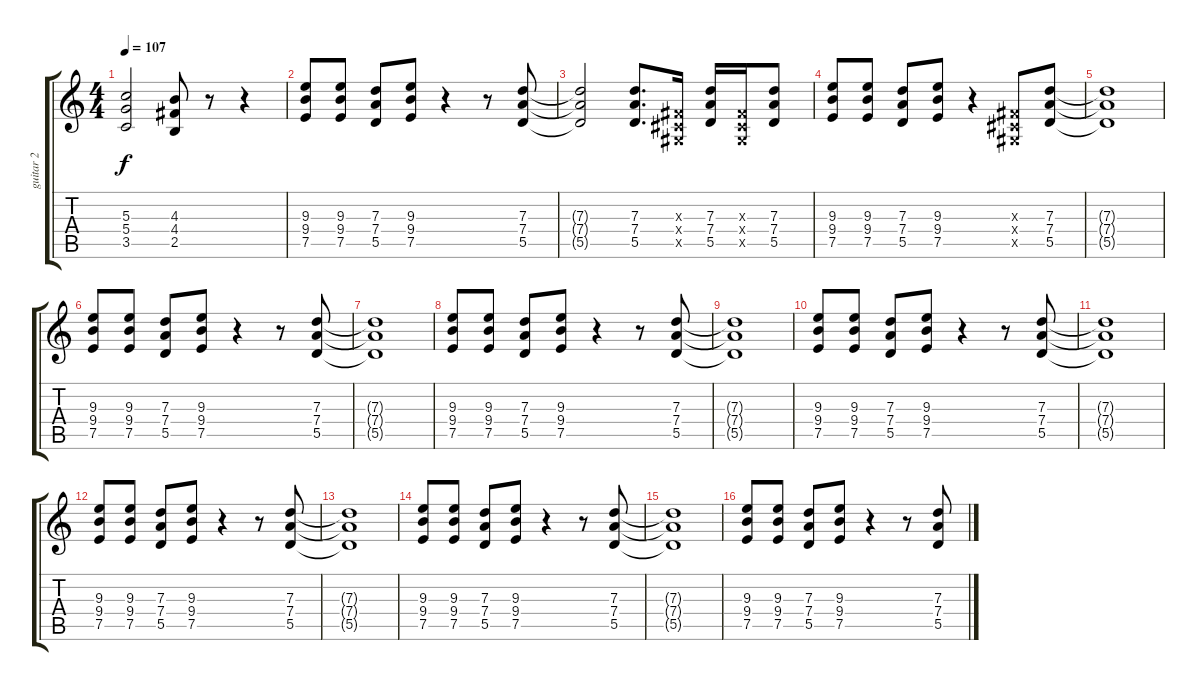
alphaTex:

\track ("guitar 2" "guitar 2") {instrument overdrivenguitar}
\staff {score tabs}
\tuning (E4 B3 G3 D3 A2 E2) {hide}
\ts (4 4)
\tempo 107
\clef g2
\ks c
(5.3{t} 5.4{t} 3.5{t}).2{dy f} (4.3 4.4 2.5).8 r.8 r.4 |
(9.3 9.4 7.5).8 (9.3 9.4 7.5).8 (7.3 7.4 5.5).8 (9.3 9.4 7.5).8 r.4 r.8 (7.3 7.4 5.5).8 |
(7.3{t} 7.4{t} 5.5{t}).2 (7.3 7.4 5.5).8{d} (-1.3{x} -1.4{x} -1.5{x}).16 (7.3 7.4 5.5).16 (-1.3{x} -1.4{x} -1.5{x}).16 (7.3 7.4 5.5).8 |
(9.3 9.4 7.5).8 (9.3 9.4 7.5).8 (7.3 7.4 5.5).8 (9.3 9.4 7.5).8 r.4 (-1.3{x} -1.4{x} -1.5{x}).8 (7.3 7.4 5.5).8 |
(7.3{t} 7.4{t} 5.5{t}).1 |
(9.3 9.4 7.5).8 (9.3 9.4 7.5).8 (7.3 7.4 5.5).8 (9.3 9.4 7.5).8 r.4 r.8 (7.3 7.4 5.5).8 |
(7.3{t} 7.4{t} 5.5{t}).1 |
(9.3 9.4 7.5).8 (9.3 9.4 7.5).8 (7.3 7.4 5.5).8 (9.3 9.4 7.5).8 r.4 r.8 (7.3 7.4 5.5).8 |
(7.3{t} 7.4{t} 5.5{t}).1 |
(9.3 9.4 7.5).8 (9.3 9.4 7.5).8 (7.3 7.4 5.5).8 (9.3 9.4 7.5).8 r.4 r.8 (7.3 7.4 5.5).8 |
(7.3{t} 7.4{t} 5.5{t}).1 |
(9.3 9.4 7.5).8 (9.3 9.4 7.5).8 (7.3 7.4 5.5).8 (9.3 9.4 7.5).8 r.4 r.8 (7.3 7.4 5.5).8 |
(7.3{t} 7.4{t} 5.5{t}).1 |
(9.3 9.4 7.5).8 (9.3 9.4 7.5).8 (7.3 7.4 5.5).8 (9.3 9.4 7.5).8 r.4 r.8 (7.3 7.4 5.5).8 |
(7.3{t} 7.4{t} 5.5{t}).1 |
(9.3 9.4 7.5).8 (9.3 9.4 7.5).8 (7.3 7.4 5.5).8 (9.3 9.4 7.5).8 r.4 r.8 (7.3 7.4 5.5).8
